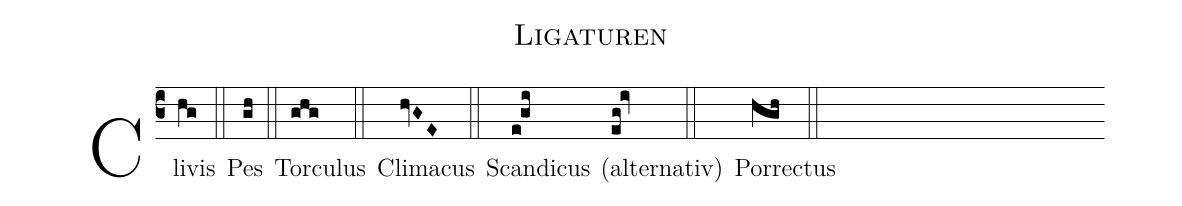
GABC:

name:Ligaturen;
%%
<v>~</v>() Clivis(hg) (::) Pes(gh) (::) Torculus(ghg) (::) Climacus(hvGE) (::) Scandicus(e!gi) <v>(</v>alternativ<v>)</v>(eg!iv) (::) Porrectus(hgh) (::)
